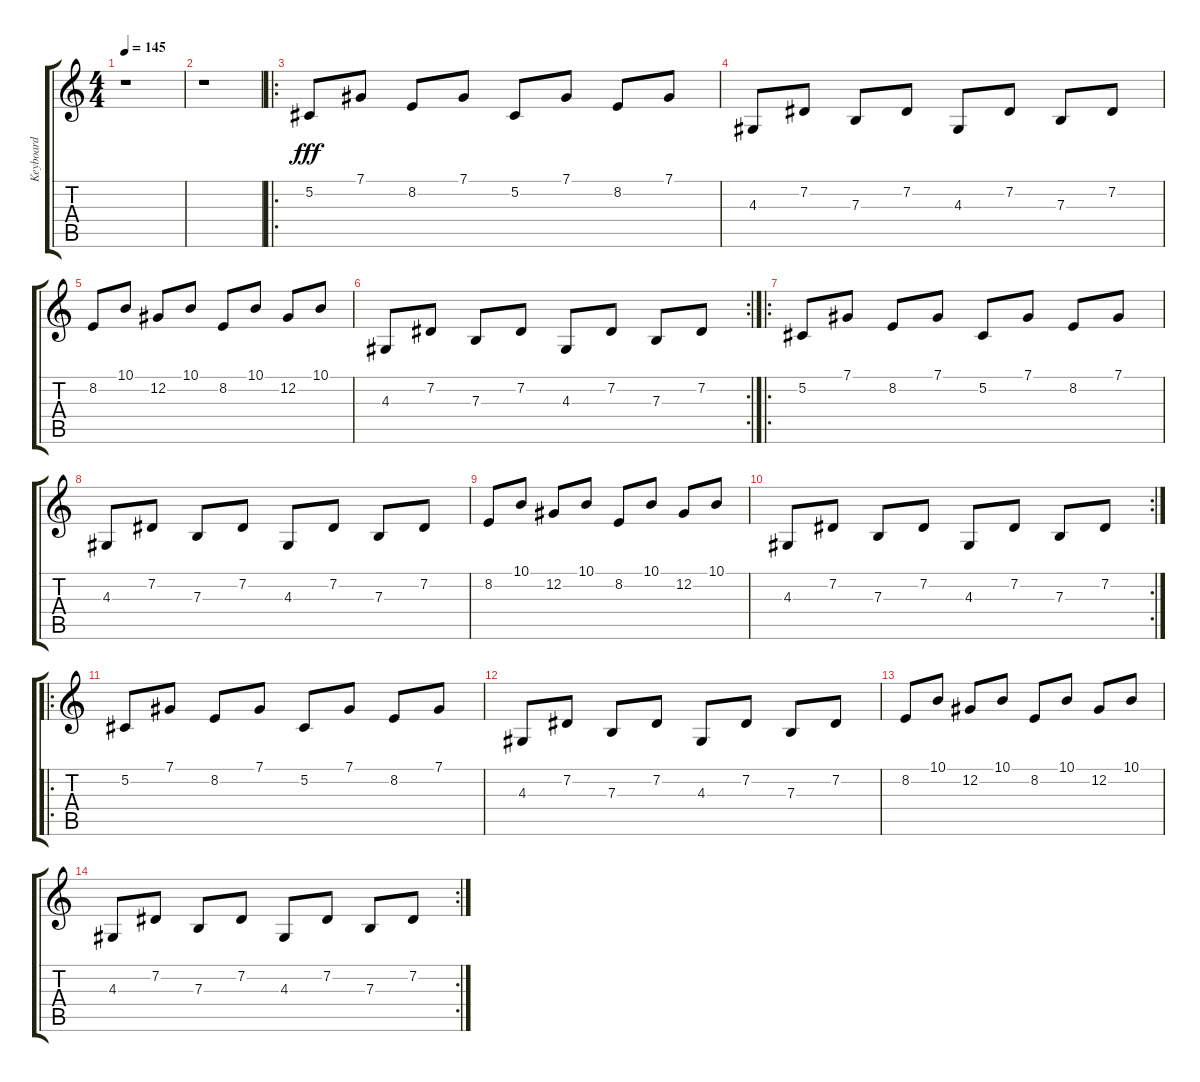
\track ("Keyboard" "Keyboard") {instrument brightacousticpiano}
\staff {score tabs}
\tuning (Db4 Ab3 E3 B2 Gb2 Db2) {hide}
\ts (4 4)
\tempo 145
\clef g2
\ks c
r.1{dy fff} |
r.1 |
\ro
5.2.8 7.1.8 8.2.8 7.1.8 5.2.8 7.1.8 8.2.8 7.1.8 |
4.3.8 7.2.8 7.3.8 7.2.8 4.3.8 7.2.8 7.3.8 7.2.8 |
8.2.8 10.1.8 12.2.8 10.1.8 8.2.8 10.1.8 12.2.8 10.1.8 |
\rc 2
4.3.8 7.2.8 7.3.8 7.2.8 4.3.8 7.2.8 7.3.8 7.2.8 |
\ro
5.2.8 7.1.8 8.2.8 7.1.8 5.2.8 7.1.8 8.2.8 7.1.8 |
4.3.8 7.2.8 7.3.8 7.2.8 4.3.8 7.2.8 7.3.8 7.2.8 |
8.2.8 10.1.8 12.2.8 10.1.8 8.2.8 10.1.8 12.2.8 10.1.8 |
\rc 2
4.3.8 7.2.8 7.3.8 7.2.8 4.3.8 7.2.8 7.3.8 7.2.8 |
\ro
5.2.8 7.1.8 8.2.8 7.1.8 5.2.8 7.1.8 8.2.8 7.1.8 |
4.3.8 7.2.8 7.3.8 7.2.8 4.3.8 7.2.8 7.3.8 7.2.8 |
8.2.8 10.1.8 12.2.8 10.1.8 8.2.8 10.1.8 12.2.8 10.1.8 |
\rc 2
4.3.8 7.2.8 7.3.8 7.2.8 4.3.8 7.2.8 7.3.8 7.2.8
